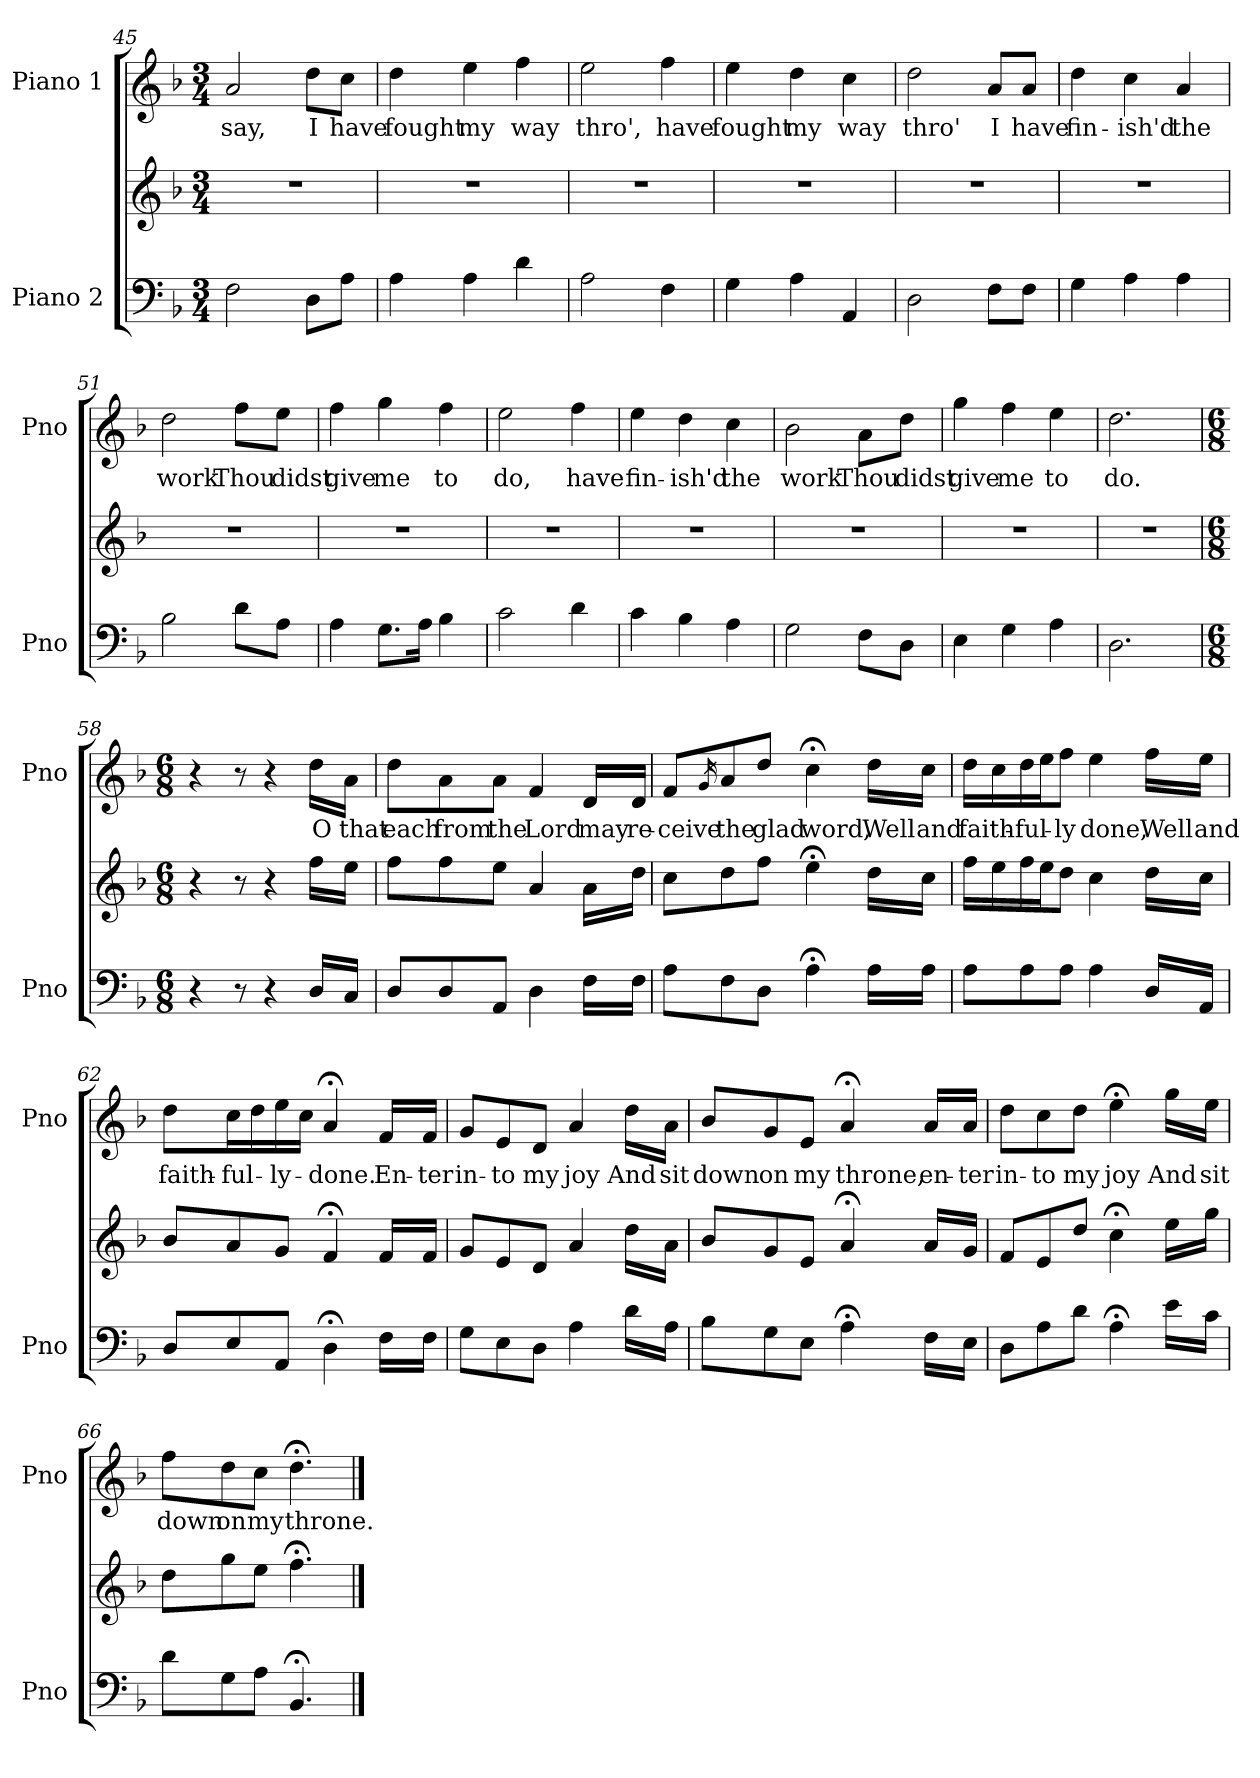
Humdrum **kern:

**kern	**kern	**kern	**text
*part2	*part2	*part1	*part1
*staff3	*staff2	*staff1	*staff1
*I"Piano 2	*	*I"Piano 1	*
*I'Pno	*	*I'Pno	*
*clefF4	*clefG2	*clefG2	*
*k[b-]	*k[b-]	*k[b-]	*
*M3/4	*M3/4	*M3/4	*
=45	=45	=45	=45
!	!	!	!LO:LY:b
2F\	2.r	2a/	say,
!	!	!	!LO:LY:b
8D\L	.	8dd\L	I
!	!	!	!LO:LY:b
8A\J	.	8cc\J	have
=46	=46	=46	=46
!	!	!	!LO:LY:b
4A\	2.r	4dd\	fought
!	!	!	!LO:LY:b
4A\	.	4ee\	my
!	!	!	!LO:LY:b
4d\	.	4ff\	way
=47	=47	=47	=47
!	!	!	!LO:LY:b
2A\	2.r	2ee\	thro',
!	!	!	!LO:LY:b
4F\	.	4ff\	have
!!LO:LB:g=z
=48	=48	=48	=48
!	!	!	!LO:LY:b
4G\	2.r	4ee\	fought
!	!	!	!LO:LY:b
4A\	.	4dd\	my
!	!	!	!LO:LY:b
4AA/	.	4cc\	way
=49	=49	=49	=49
!	!	!	!LO:LY:b
2D\	2.r	2dd\	thro'
!	!	!	!LO:LY:b
8F\L	.	8a/L	I
!	!	!	!LO:LY:b
8F\J	.	8a/J	have
=50	=50	=50	=50
!	!	!	!LO:LY:b
4G\	2.r	4dd\	fin-
!	!	!	!LO:LY:b
4A\	.	4cc\	-ish'd
!	!	!	!LO:LY:b
4A\	.	4a/	the
=51	=51	=51	=51
!	!	!	!LO:LY:b
2B-\	2.r	2dd\	work
!	!	!	!LO:LY:b
8d\L	.	8ff\L	Thou
!	!	!	!LO:LY:b
8A\J	.	8ee\J	didst
=52	=52	=52	=52
!	!	!	!LO:LY:b
4A\	2.r	4ff\	give
!	!	!	!LO:LY:b
8.G\L	.	4gg\	me
16A\Jk	.	.	.
!	!	!	!LO:LY:b
4B-\	.	4ff\	to
=53	=53	=53	=53
!	!	!	!LO:LY:b
2c\	2.r	2ee\	do,
!	!	!	!LO:LY:b
4d\	.	4ff\	have
=54	=54	=54	=54
!	!	!	!LO:LY:b
4c\	2.r	4ee\	fin-
!	!	!	!LO:LY:b
4B-\	.	4dd\	-ish'd
!	!	!	!LO:LY:b
4A\	.	4cc\	the
!!LO:LB:g=z
=55	=55	=55	=55
!	!	!	!LO:LY:b
2G\	2.r	2b-\	work
!	!	!	!LO:LY:b
8F\L	.	8a\L	Thou
!	!	!	!LO:LY:b
8D\J	.	8dd\J	didst
=56	=56	=56	=56
!	!	!	!LO:LY:b
4E\	2.r	4gg\	give
!	!	!	!LO:LY:b
4G\	.	4ff\	me
!	!	!	!LO:LY:b
4A\	.	4ee\	to
=57	=57	=57	=57
!	!	!	!LO:LY:b
2.D\	2.r	2.dd\	do.
=58	=58	=58	=58
*M6/8	*M6/8	*M6/8	*
4r	4r	4r	.
8r	8r	8r	.
4r	4r	4r	.
!	!	!	!LO:LY:b
16D/LL	16ff\LL	16dd\LL	O
!	!	!	!LO:LY:b
16C/JJ	16ee\JJ	16a\JJ	that
=59	=59	=59	=59
!	!	!	!LO:LY:b
8D/L	8ff\L	8dd\L	each
!	!	!	!LO:LY:b
8D/	8ff\	8a\	from
!	!	!	!LO:LY:b
8AA/J	8ee\J	8a\J	the
!	!	!	!LO:LY:b
4D\	4a/	4f/	Lord
!	!	!	!LO:LY:b
16F\LL	16a\LL	16d/LL	may
!	!	!	!LO:LY:b
16F\JJ	16dd\JJ	16d/JJ	re-
!!LO:LB:g=z
=60	=60	=60	=60
!	!	!	!LO:LY:b
8A\L	8cc\L	8f/L	-ceive
.	.	16qg/	.
!	!	!	!LO:LY:b
8F\	8dd\	8a/	the
!	!	!	!LO:LY:b
8D\J	8ff\J	8dd/J	glad
!	!	!	!LO:LY:b
4A;<\	4ee;<\	4cc;<\	word,
!	!	!	!LO:LY:b
16A\LL	16dd\LL	16dd\LL	Well
!	!	!	!LO:LY:b
16A\JJ	16cc\JJ	16cc\JJ	and
=61	=61	=61	=61
!	!	!	!LO:LY:b
8A\L	16ff\LL	16dd\LL	faith-
.	16ee\	16cc\	.
!	!	!	!LO:LY:b
8A\	16ff\	16dd\	-ful-
.	16ee\J	16ee\J	.
!	!	!	!LO:LY:b
8A\J	8dd\J	8ff\J	-ly
!	!	!	!LO:LY:b
4A\	4cc\	4ee\	done,
!	!	!	!LO:LY:b
16D/LL	16dd\LL	16ff\LL	Well
!	!	!	!LO:LY:b
16AA/JJ	16cc\JJ	16ee\JJ	and
=62	=62	=62	=62
!	!	!	!LO:LY:b
8D/L	8b-/L	8dd\L	faith-
!	!	!	!LO:LY:b
8E/	8a/	16cc\L	-ful-
.	.	16dd\	.
!	!	!	!LO:LY:b
8AA/J	8g/J	16ee\	-ly-
.	.	16cc\JJ	.
!	!	!	!LO:LY:b
4D;<\	4f;</	4a;</	done.
!	!	!	!LO:LY:b
16F\LL	16f/LL	16f/LL	En-
!	!	!	!LO:LY:b
16F\JJ	16f/JJ	16f/JJ	-ter
=63	=63	=63	=63
!	!	!	!LO:LY:b
8G\L	8g/L	8g/L	in-
!	!	!	!LO:LY:b
8E\	8e/	8e/	-to
!	!	!	!LO:LY:b
8D\J	8d/J	8d/J	my
!	!	!	!LO:LY:b
4A\	4a/	4a/	joy
!	!	!	!LO:LY:b
16d\LL	16dd\LL	16dd\LL	And
!	!	!	!LO:LY:b
16A\JJ	16a\JJ	16a\JJ	sit
!!LO:LB:g=z
=64	=64	=64	=64
!	!	!	!LO:LY:b
8B-\L	8b-/L	8b-/L	down
!	!	!	!LO:LY:b
8G\	8g/	8g/	on
!	!	!	!LO:LY:b
8E\J	8e/J	8e/J	my
!	!	!	!LO:LY:b
4A;<\	4a;</	4a;</	throne,
!	!	!	!LO:LY:b
16F\LL	16a/LL	16a/LL	en-
!	!	!	!LO:LY:b
16E\JJ	16g/JJ	16a/JJ	-ter
=65	=65	=65	=65
!	!	!	!LO:LY:b
8D\L	8f/L	8dd\L	in-
!	!	!	!LO:LY:b
8A\	8e/	8cc\	-to
!	!	!	!LO:LY:b
8d\J	8dd/J	8dd\J	my
!	!	!	!LO:LY:b
4A;<\	4cc;<\	4ee;<\	joy
!	!	!	!LO:LY:b
16e\LL	16ee\LL	16gg\LL	And
!	!	!	!LO:LY:b
16c\JJ	16gg\JJ	16ee\JJ	sit
=66	=66	=66	=66
!	!	!	!LO:LY:b
8d\L	8dd\L	8ff\L	down
!	!	!	!LO:LY:b
8G\	8gg\	8dd\	on
!	!	!	!LO:LY:b
8A\J	8ee\J	8cc\J	my
!	!	!	!LO:LY:b
4.BB-;</	4.ff;<\	4.dd;<\	throne.
==	==	==	==
*-	*-	*-	*-
